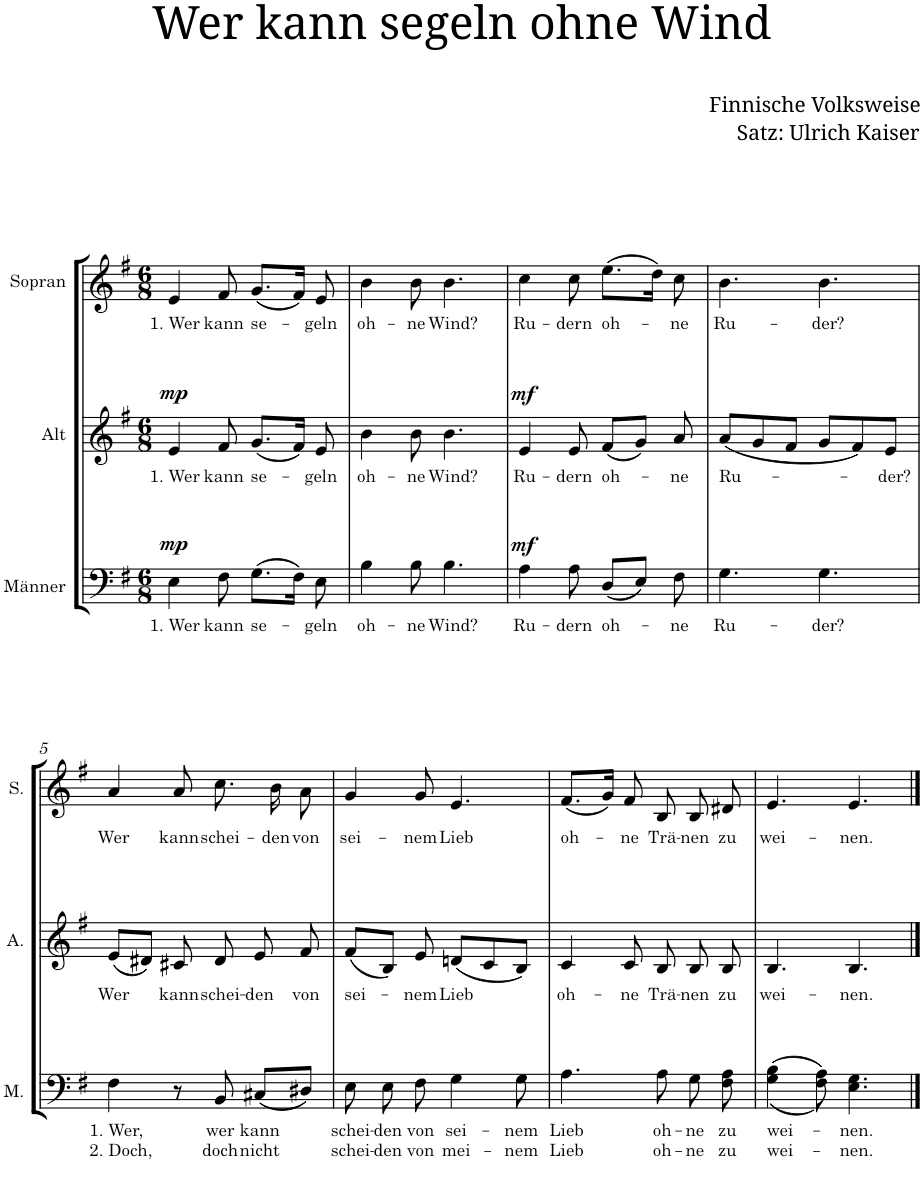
**kern	**text	**text	**dynam	**kern	**text	**dynam	**kern	**text
*part3	*part3	*part3	*part3	*part2	*part2	*part2	*part1	*part1
*staff3	*staff3	*staff3	*staff3	*staff2	*staff2	*staff2	*staff1	*staff1
*I"Männer	*	*	*	*I"Alt	*	*	*I"Sopran	*
*I'M.	*	*	*	*I'A.	*	*	*I'S.	*
*clefF4	*	*	*	*clefG2	*	*	*clefG2	*
*k[f#]	*	*	*	*k[f#]	*	*	*k[f#]	*
*e:	*	*	*	*e:	*	*	*e:	*
*M6/8	*	*	*	*M6/8	*	*	*M6/8	*
=1	=1	=1	=1	=1	=1	=1	=1	=1
!	!LO:LY:b	!	!LO:DY:a	!	!LO:LY:b	!LO:DY:a	!	!LO:LY:b
4E\	1. Wer	.	mp	4e/	1. Wer	mp	4e/	1. Wer
!	!LO:LY:b	!	!	!	!LO:LY:b	!	!	!LO:LY:b
8F#\	kann	.	.	8f#/	kann	.	8f#/	kann
!	!LO:LY:b	!	!	!	!LO:LY:b	!	!	!LO:LY:b
(>8.G\L	-se-	.	.	(<8.g/L	-se-	.	(<8.g/L	-se-
16F#\Jk)	.	.	.	16f#/Jk)	.	.	16f#/Jk)	.
!	!LO:LY:b	!	!	!	!LO:LY:b	!	!	!LO:LY:b
8E\	geln	.	.	8e/	geln	.	8e/	geln
=2	=2	=2	=2	=2	=2	=2	=2	=2
!	!LO:LY:b	!	!	!	!LO:LY:b	!	!	!LO:LY:b
4B\	-oh-	.	.	4b\	-oh-	.	4b\	-oh-
!	!LO:LY:b	!	!	!	!LO:LY:b	!	!	!LO:LY:b
8B\	ne	.	.	8b\	ne	.	8b\	ne
!	!LO:LY:b	!	!	!	!LO:LY:b	!	!	!LO:LY:b
4.B\	Wind?	.	.	4.b\	Wind?	.	4.b\	Wind?
=3	=3	=3	=3	=3	=3	=3	=3	=3
!	!LO:LY:b	!	!LO:DY:a	!	!LO:LY:b	!LO:DY:a	!	!LO:LY:b
4A\	-Ru-	.	mf	4e/	-Ru-	mf	4cc\	-Ru-
!	!LO:LY:b	!	!	!	!LO:LY:b	!	!	!LO:LY:b
8A\	-dern	.	.	8e/	dern	.	8cc\	-dern
!	!LO:LY:b	!	!	!	!LO:LY:b	!	!	!LO:LY:b
(<8D/L	oh-	.	.	(<8f#/L	-oh-	.	(>8.ee\L	oh-
8E/J)	.	.	.	8g/J)	.	.	.	.
.	.	.	.	.	.	.	16dd\Jk)	.
!	!LO:LY:b	!	!	!	!LO:LY:b	!	!	!LO:LY:b
8F#\	ne	.	.	8a/	ne	.	8cc\	ne
=4	=4	=4	=4	=4	=4	=4	=4	=4
!	!LO:LY:b	!	!	!	!LO:LY:b	!	!	!LO:LY:b
4.G\	-Ru-	.	.	(<8a/L	-Ru-	.	4.b\	-Ru-
.	.	.	.	8g/	.	.	.	.
.	.	.	.	8f#/J	.	.	.	.
!	!LO:LY:b	!	!	!	!	!	!	!LO:LY:b
4.G\	der?	.	.	8g/L	.	.	4.b\	-der?
.	.	.	.	8f#/)	.	.	.	.
!	!	!	!	!	!LO:LY:b	!	!	!
.	.	.	.	8e/J	der?	.	.	.
!!LO:LB:g=z
=5	=5	=5	=5	=5	=5	=5	=5	=5
!	!LO:LY:b	!LO:LY:b	!	!	!LO:LY:b	!	!	!LO:LY:b
4F#\	1. Wer,	2. Doch,	.	(<8e/L	Wer	.	4a/	Wer
.	.	.	.	8d#X/J)	.	.	.	.
!	!	!	!	!	!LO:LY:b	!	!	!LO:LY:b
8r	.	.	.	8c#X/	kann	.	8a/	kann
!	!LO:LY:b	!LO:LY:b	!	!	!LO:LY:b	!	!	!LO:LY:b
8BB/	wer	doch	.	8d#/	-schei-	.	8.cc\	schei-
!	!LO:LY:b	!LO:LY:b	!	!	!LO:LY:b	!	!	!
(<8C#X/L	kann	nicht	.	8e/	den	.	.	.
!	!	!	!	!	!	!	!	!LO:LY:b
.	.	.	.	.	.	.	16b\	den
!	!	!	!	!	!LO:LY:b	!	!	!LO:LY:b
8D#X/J)	.	.	.	8f#/	von	.	8a\	von
=6	=6	=6	=6	=6	=6	=6	=6	=6
!	!LO:LY:b	!LO:LY:b	!	!	!LO:LY:b	!	!	!LO:LY:b
8E\	schei-	schei-	.	(<8f#/L	-sei-	.	4g/	sei-
!	!LO:LY:b	!LO:LY:b	!	!	!	!	!	!
8E\	-den	-den	.	8B/J)	.	.	.	.
!	!LO:LY:b	!LO:LY:b	!	!	!LO:LY:b	!	!	!LO:LY:b
8F#\	von	von	.	8e/	nem	.	8g/	-nem
!	!LO:LY:b	!LO:LY:b	!	!	!LO:LY:b	!	!	!LO:LY:b
4G\	sei-	mei-	.	(<8dn/L	Lieb	.	4.e/	Lieb
.	.	.	.	8c/	.	.	.	.
!	!LO:LY:b	!LO:LY:b	!	!	!	!	!	!
8G\	-nem	-nem	.	8B/J)	.	.	.	.
=7	=7	=7	=7	=7	=7	=7	=7	=7
!	!LO:LY:b	!LO:LY:b	!	!	!LO:LY:b	!	!	!LO:LY:b
4.A\	Lieb	Lieb	.	4c/	-oh-	.	(<8.f#/L	oh-
.	.	.	.	.	.	.	16g/Jk)	.
!	!	!	!	!	!LO:LY:b	!	!	!LO:LY:b
.	.	.	.	8c/	-ne	.	8f#/	-ne
!	!LO:LY:b	!LO:LY:b	!	!	!LO:LY:b	!	!	!LO:LY:b
8A\	oh-	oh-	.	8B/	Trä-	.	8B/	Trä-
!	!LO:LY:b	!LO:LY:b	!	!	!LO:LY:b	!	!	!LO:LY:b
8G\	-ne	-ne	.	8B/	-nen	.	8B/	-nen
!	!LO:LY:b	!LO:LY:b	!	!	!LO:LY:b	!	!	!LO:LY:b
8F#\ 8A\	zu	zu	.	8B/	zu	.	8d#X/	zu
=8	=8	=8	=8	=8	=8	=8	=8	=8
!	!LO:LY:b	!LO:LY:b	!	!	!LO:LY:b	!	!	!LO:LY:b
(>(<4G\ 4B\	wei-	wei-	.	4.B/	-wei-	.	4.e/	-wei-
8F#\ 8A\))	.	.	.	.	.	.	.	.
!	!LO:LY:b	!LO:LY:b	!	!	!LO:LY:b	!	!	!LO:LY:b
4.E\ 4.G\	-nen.	-nen.	.	4.B/	nen.	.	4.e/	-nen.
==	==	==	==	==	==	==	==	==
*-	*-	*-	*-	*-	*-	*-	*-	*-
